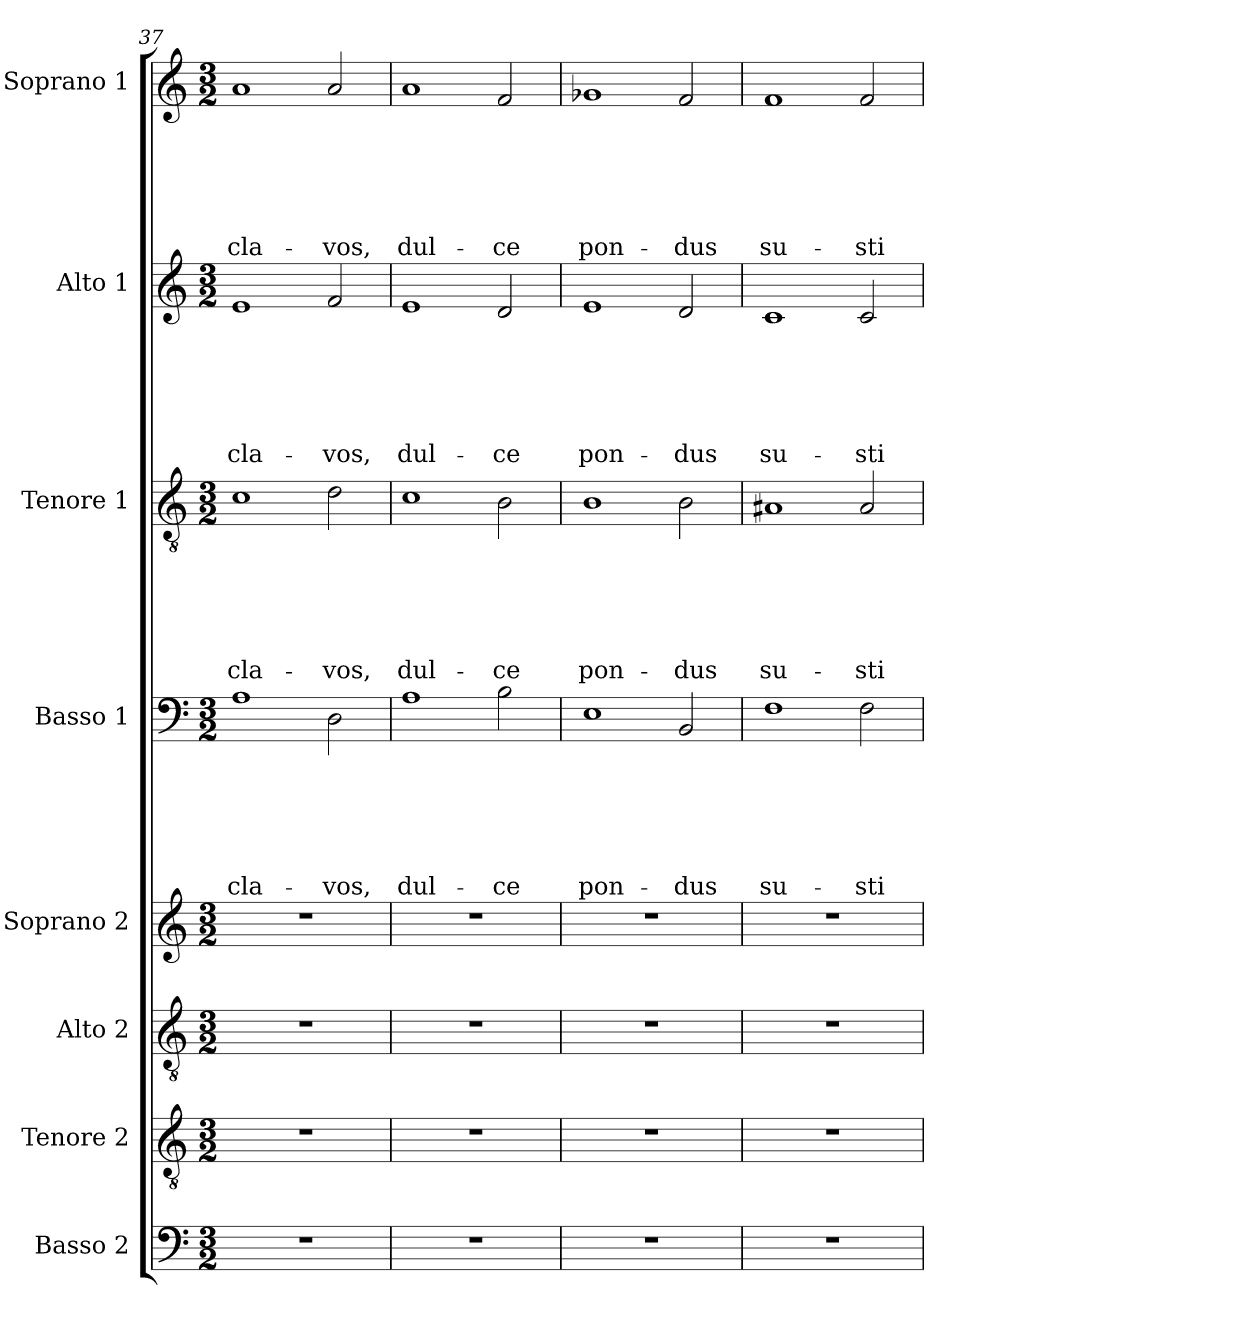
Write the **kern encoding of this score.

**kern	**kern	**kern	**kern	**kern	**text	**text	**text	**text	**text	**text	**kern	**text	**text	**text	**text	**text	**text	**kern	**text	**text	**text	**text	**text	**text	**kern	**text	**text	**text	**text	**text	**text
*part8	*part7	*part6	*part5	*part4	*part4	*part4	*part4	*part4	*part4	*part4	*part3	*part3	*part3	*part3	*part3	*part3	*part3	*part2	*part2	*part2	*part2	*part2	*part2	*part2	*part1	*part1	*part1	*part1	*part1	*part1	*part1
*staff8	*staff7	*staff6	*staff5	*staff4	*staff4	*staff4	*staff4	*staff4	*staff4	*staff4	*staff3	*staff3	*staff3	*staff3	*staff3	*staff3	*staff3	*staff2	*staff2	*staff2	*staff2	*staff2	*staff2	*staff2	*staff1	*staff1	*staff1	*staff1	*staff1	*staff1	*staff1
*I"Basso 2	*I"Tenore 2	*I"Alto 2	*I"Soprano 2	*I"Basso 1	*	*	*	*	*	*	*I"Tenore 1	*	*	*	*	*	*	*I"Alto 1	*	*	*	*	*	*	*I"Soprano 1	*	*	*	*	*	*
*I'B 2	*I'T 2	*I'A 2	*I'S 2	*I'B 1	*	*	*	*	*	*	*I'T 1	*	*	*	*	*	*	*I'A 1	*	*	*	*	*	*	*I'S 1	*	*	*	*	*	*
*clefF4	*clefGv2	*clefGv2	*clefG2	*clefF4	*	*	*	*	*	*	*clefGv2	*	*	*	*	*	*	*clefG2	*	*	*	*	*	*	*clefG2	*	*	*	*	*	*
*k[]	*k[]	*k[]	*k[]	*k[]	*	*	*	*	*	*	*k[]	*	*	*	*	*	*	*k[]	*	*	*	*	*	*	*k[]	*	*	*	*	*	*
*a:	*a:	*a:	*a:	*a:	*	*	*	*	*	*	*a:	*	*	*	*	*	*	*a:	*	*	*	*	*	*	*a:	*	*	*	*	*	*
*M3/2	*M3/2	*M3/2	*M3/2	*M3/2	*	*	*	*	*	*	*M3/2	*	*	*	*	*	*	*M3/2	*	*	*	*	*	*	*M3/2	*	*	*	*	*	*
=37	=37	=37	=37	=37	=37	=37	=37	=37	=37	=37	=37	=37	=37	=37	=37	=37	=37	=37	=37	=37	=37	=37	=37	=37	=37	=37	=37	=37	=37	=37	=37
!	!	!	!	!	!	!	!	!	!	!LO:LY:a	!	!	!	!	!	!	!LO:LY:b	!	!	!	!	!	!	!LO:LY:b	!	!	!	!	!	!	!LO:LY:b
1.r	1.r	1.r	1.r	1A	.	.	.	.	.	cla-	1c	.	.	.	.	.	cla-	1e	.	.	.	.	.	cla-	1a	.	.	.	.	.	cla-
!	!	!	!	!	!	!	!	!	!	!LO:LY:a	!	!	!	!	!	!	!LO:LY:b	!	!	!	!	!	!	!LO:LY:b	!	!	!	!	!	!	!LO:LY:b
.	.	.	.	2D\	.	.	.	.	.	-vos,	2d\	.	.	.	.	.	-vos,	2f/	.	.	.	.	.	-vos,	2a/	.	.	.	.	.	-vos,
=38	=38	=38	=38	=38	=38	=38	=38	=38	=38	=38	=38	=38	=38	=38	=38	=38	=38	=38	=38	=38	=38	=38	=38	=38	=38	=38	=38	=38	=38	=38	=38
!	!	!	!	!	!	!	!	!	!	!LO:LY:a	!	!	!	!	!	!	!LO:LY:b	!	!	!	!	!	!	!LO:LY:b	!	!	!	!	!	!	!LO:LY:b
1.r	1.r	1.r	1.r	1A	.	.	.	.	.	dul-	1c	.	.	.	.	.	dul-	1e	.	.	.	.	.	dul-	1a	.	.	.	.	.	dul-
!	!	!	!	!	!	!	!	!	!	!LO:LY:a	!	!	!	!	!	!	!LO:LY:b	!	!	!	!	!	!	!LO:LY:b	!	!	!	!	!	!	!LO:LY:b
.	.	.	.	2B\	.	.	.	.	.	-ce	2B\	.	.	.	.	.	-ce	2d/	.	.	.	.	.	-ce	2f/	.	.	.	.	.	-ce
=39	=39	=39	=39	=39	=39	=39	=39	=39	=39	=39	=39	=39	=39	=39	=39	=39	=39	=39	=39	=39	=39	=39	=39	=39	=39	=39	=39	=39	=39	=39	=39
!	!	!	!	!	!	!	!	!	!	!LO:LY:a	!	!	!	!	!	!	!LO:LY:b	!	!	!	!	!	!	!LO:LY:b	!	!	!	!	!	!	!LO:LY:b
1.r	1.r	1.r	1.r	1E	.	.	.	.	.	pon-	1B	.	.	.	.	.	pon-	1e	.	.	.	.	.	pon-	1g-X	.	.	.	.	.	pon-
!	!	!	!	!	!	!	!	!	!	!LO:LY:a	!	!	!	!	!	!	!LO:LY:b	!	!	!	!	!	!	!LO:LY:b	!	!	!	!	!	!	!LO:LY:b
.	.	.	.	2BB/	.	.	.	.	.	-dus	2B\	.	.	.	.	.	-dus	2d/	.	.	.	.	.	-dus	2f/	.	.	.	.	.	-dus
=40	=40	=40	=40	=40	=40	=40	=40	=40	=40	=40	=40	=40	=40	=40	=40	=40	=40	=40	=40	=40	=40	=40	=40	=40	=40	=40	=40	=40	=40	=40	=40
!	!	!	!	!	!	!	!	!	!	!LO:LY:a	!	!	!	!	!	!	!LO:LY:b	!	!	!	!	!	!	!LO:LY:b	!	!	!	!	!	!	!LO:LY:b
1.r	1.r	1.r	1.r	1F	.	.	.	.	.	su-	1A#X	.	.	.	.	.	su-	1c	.	.	.	.	.	su-	1f	.	.	.	.	.	su-
!	!	!	!	!	!	!	!	!	!	!LO:LY:a	!	!	!	!	!	!	!LO:LY:b	!	!	!	!	!	!	!LO:LY:b	!	!	!	!	!	!	!LO:LY:b
.	.	.	.	2F\	.	.	.	.	.	-sti-	2A#/	.	.	.	.	.	-sti-	2c/	.	.	.	.	.	-sti-	2f/	.	.	.	.	.	-sti-
=	=	=	=	=	=	=	=	=	=	=	=	=	=	=	=	=	=	=	=	=	=	=	=	=	=	=	=	=	=	=	=
*-	*-	*-	*-	*-	*-	*-	*-	*-	*-	*-	*-	*-	*-	*-	*-	*-	*-	*-	*-	*-	*-	*-	*-	*-	*-	*-	*-	*-	*-	*-	*-
